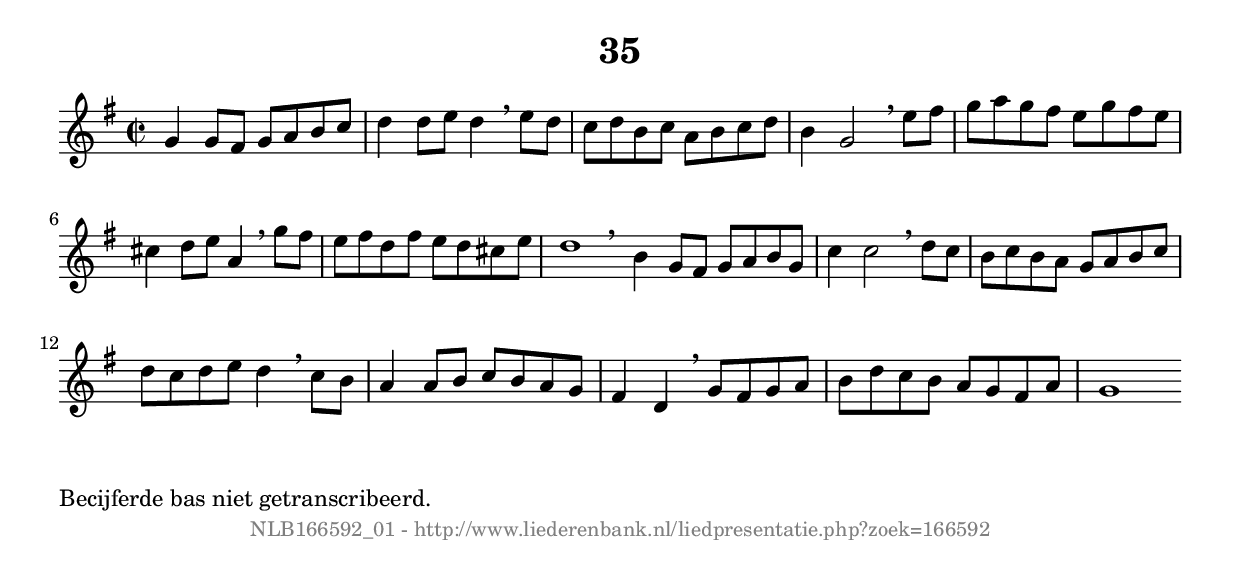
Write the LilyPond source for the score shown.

%
% produced by wce2krn 1.64 (7 June 2014)
%
\version"2.16"
#(append! paper-alist '(("long" . (cons (* 210 mm) (* 2000 mm)))))
#(set-default-paper-size "long")
sb = {\breathe}
mBreak = {\breathe }
bBreak = {\breathe }
x = {\once\override NoteHead #'style = #'cross }
gl=\glissando
itime={\override Staff.TimeSignature #'stencil = ##f }
ficta = {\once\set suggestAccidentals = ##t}
fine = {\once\override Score.RehearsalMark #'self-alignment-X = #1 \mark \markup {\italic{Fine}}}
dc = {\once\override Score.RehearsalMark #'self-alignment-X = #1 \mark \markup {\italic{D.C.}}}
dcf = {\once\override Score.RehearsalMark #'self-alignment-X = #1 \mark \markup {\italic{D.C. al Fine}}}
dcc = {\once\override Score.RehearsalMark #'self-alignment-X = #1 \mark \markup {\italic{D.C. al Coda}}}
ds = {\once\override Score.RehearsalMark #'self-alignment-X = #1 \mark \markup {\italic{D.S.}}}
dsf = {\once\override Score.RehearsalMark #'self-alignment-X = #1 \mark \markup {\italic{D.S. al Fine}}}
dsc = {\once\override Score.RehearsalMark #'self-alignment-X = #1 \mark \markup {\italic{D.S. al Coda}}}
pv = {\set Score.repeatCommands = #'((volta "1"))}
sv = {\set Score.repeatCommands = #'((volta "2"))}
tv = {\set Score.repeatCommands = #'((volta "3"))}
qv = {\set Score.repeatCommands = #'((volta "4"))}
xv = {\set Score.repeatCommands = #'((volta #f))}
\header{ tagline = ""
title = "35"
}
\score {{
\key g \major
\relative g'
{
\set melismaBusyProperties = #'()
\time 2/2
\tempo 4=120
\override Score.MetronomeMark #'transparent = ##t
\override Score.RehearsalMark #'break-visibility = #(vector #t #t #f)
g4 g8 fis g a b c d4 d8 e d4 \sb e8 d c d b c a b c d b4 g2 \mBreak
e'8 fis g a g fis e g fis e cis4 d8 e a,4 \sb g'8 fis e fis d fis e d cis e d1 \bar ":|:" \bBreak
b4 g8 fis g a b g c4 c2 \sb d8 c b c b a g a b c d c d e d4 \mBreak
c8 b a4 a8 b c b a g fis4 d \sb g8 fis g a b d c b a g fis a g1 \bar ":|:"
 }}
 \midi { }
 \layout {
            indent = 0.0\cm
}
}
\markup { \wordwrap-string #" 
Becijferde bas niet getranscribeerd.
"}
\markup { \vspace #0 } \markup { \with-color #grey \fill-line { \center-column { \smaller "NLB166592_01 - http://www.liederenbank.nl/liedpresentatie.php?zoek=166592" } } }
